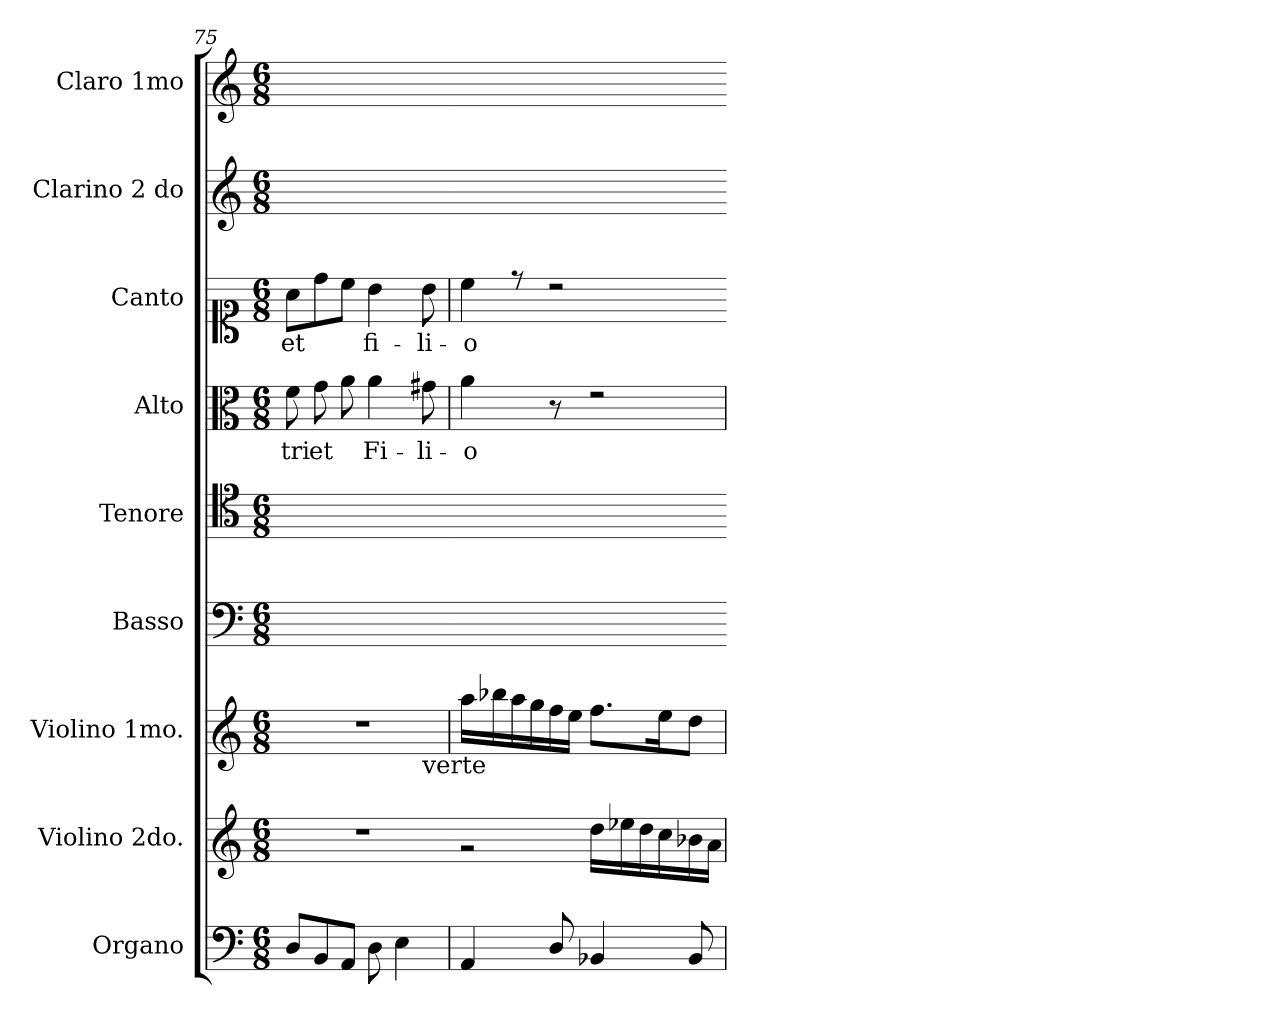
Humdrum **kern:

**kern	**kern	**kern	**kern	**kern	**kern	**text	**kern	**text	**kern	**kern
*part9	*part8	*part7	*part6	*part5	*part4	*part4	*part3	*part3	*part2	*part1
*staff9	*staff8	*staff7	*staff6	*staff5	*staff4	*staff4	*staff3	*staff3	*staff2	*staff1
*I"Organo	*I"Violino 2do.	*I"Violino 1mo.	*I"Basso	*I"Tenore	*I"Alto	*	*I"Canto	*	*I"Clarino 2 do	*I"Claro 1mo
*I'org	*I'vl 2	*I'vl 1	*I'B	*I'T	*I'A	*	*	*	*I'clno 2	*
*clefF4	*clefG2	*clefG2	*clefF4	*clefC4	*clefC3	*	*clefC1	*	*clefG2	*clefG2
*k[]	*k[]	*k[]	*k[]	*k[]	*k[]	*	*k[]	*	*k[]	*k[]
*M6/8	*M6/8	*M6/8	*M6/8	*M6/8	*M6/8	*	*M6/8	*	*M6/8	*M6/8
=75	=75	=75	=75	=75	=75	=75	=75	=75	=75	=75
*	*	*^	*	*	*	*	*	*	*	*
8D/L	2.r	2.r	2ryy	2.ryy	2.ryy	8f\	-tri	8a\L	et	2.ryy	2.ryy
8BB/	.	.	.	.	.	8g\	et	8dd\	.	.	.
8AA/J	.	.	.	.	.	8a\	.	8cc\J	.	.	.
8D\	.	.	.	.	.	4a\	Fi-	4b\	fi-	.	.
4E\	.	.	8ryy	.	.	.	.	.	.	.	.
!	!	!	!LO:TX:b:t=verte	!	!	!	!	!	!	!	!
.	.	.	8ryy	.	.	8g#X\	-li-	8b\	-li-	.	.
=76	=76-	=76	=76	=76	=76	=76	=76	=76	=76	=76	=76
!	!LO:N:vis=2	!	!	!	!	!	!	!LO:N:vis=4	!	!	!
*	*	*v	*v	*	*	*	*	*	*	*	*
4AA/	4.rg	16aa\LL	2.ryy	2.ryy	4a\	-o	8cc\	-o	2.ryy	2.ryy
.	.	16bb-X\	.	.	.	.	.	.	.	.
.	.	16aa\	.	.	.	.	8rdd	.	.	.
.	.	16gg\	.	.	.	.	.	.	.	.
8D/	.	16ff\	.	.	8r	.	2rb	.	.	.
.	.	16ee\JJ	.	.	.	.	.	.	.	.
!	!	!	!	!	!LO:N:vis=2	!	!	!	!	!
4BB-X/	16dd\LL	8.ff\L	.	.	4.re	.	.	.	.	.
.	16ee-X\	.	.	.	.	.	.	.	.	.
.	16dd\	.	.	.	.	.	.	.	.	.
.	16cc\	16ee\K	.	.	.	.	.	.	.	.
8BB-/	16b-X\	8dd\J	.	.	.	.	.	.	.	.
.	16a\JJ	.	.	.	.	.	.	.	.	.
=	=	=	=-	=-	=	=	=-	=	=	=
*-	*-	*-	*-	*-	*-	*-	*-	*-	*-	*-
